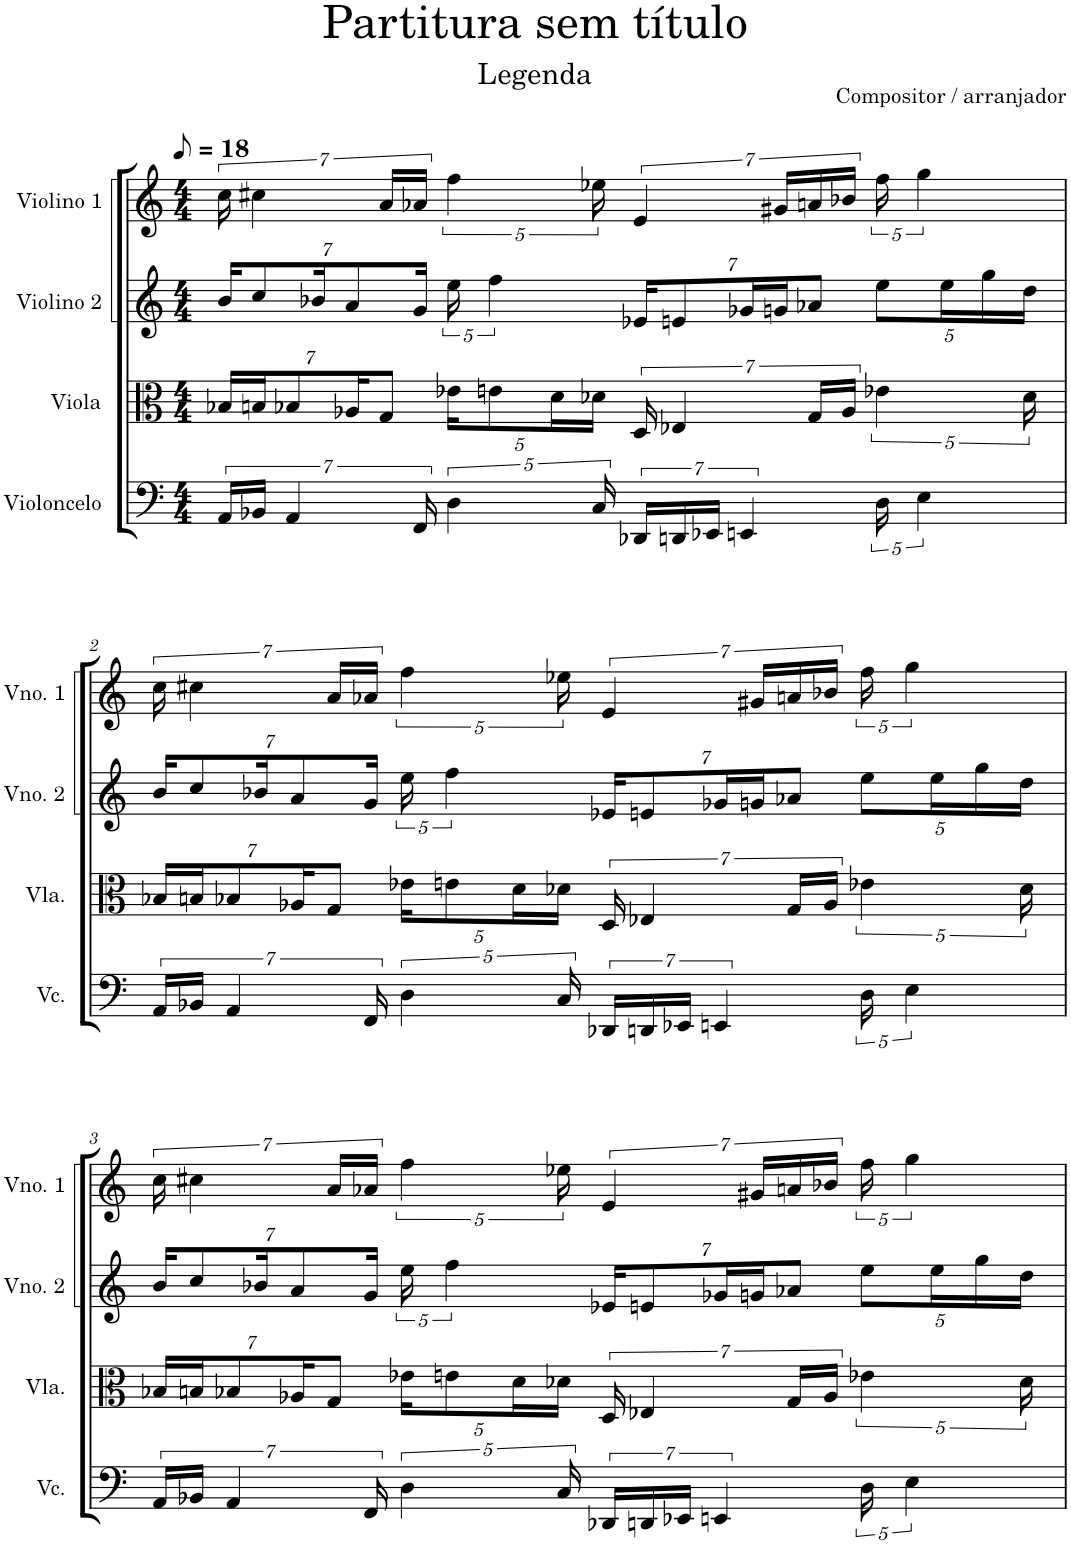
**kern	**kern	**kern	**kern
*part4	*part3	*part2	*part1
*staff4	*staff3	*staff2	*staff1
*I"Violoncelo	*I"Viola	*I"Violino 2	*I"Violino 1
*I'Vc.	*I'Vla.	*I'Vno. 2	*I'Vno. 1
*clefF4	*clefC3	*clefG2	*clefG2
*k[]	*k[]	*k[]	*k[]
*M4/4	*M4/4	*M4/4	*M4/4
*MM9	*MM9	*MM9	*MM9
*	*Xbrackettup	*Xbrackettup	*
=1	=1	=1	=1
28AA/LL	28B-X/LL	28b/KL	28cc\
28BB-X/JJ	28Bn/J	14cc/	7cc#X\
7AA/	14B-X/	.	.
.	.	28b-X/K	.
.	28A-X/K	14a/	.
.	14G/J	.	28a/LL
28FF/	.	28g/Jk	28a-X/JJ
*	*	*brackettup	*
5D\	20e-X\KL	20ee\	5ff\
.	10en\	5ff\	.
.	20d\L	.	.
20C/	20d-X\JJ	.	20ee-X\
*	*brackettup	*Xbrackettup	*
28DD-X/LL	28D/	28e-X/KL	7e/
28DDn/	7E-X/	14en/	.
28EE-X/JJ	.	.	.
7EEn/	.	28g-X/L	.
.	.	28gn/J	28g#X/LL
.	28G/LL	14a-X/J	28an/
.	28A-/JJ	.	28b-X/JJ
20D\	5e-X\	10ee\L	20ff\
5E\	.	.	5gg\
.	.	20ee\L	.
.	.	20gg\	.
.	20d-\	20dd\JJ	.
!!LO:LB:g=z
=2	=2	=2	=2
*	*Xbrackettup	*	*
28AA/LL	28B-X/LL	28b/KL	28cc\
28BB-X/JJ	28Bn/J	14cc/	7cc#X\
7AA/	14B-X/	.	.
.	.	28b-X/K	.
.	28A-X/K	14a/	.
.	14G/J	.	28a/LL
28FF/	.	28g/Jk	28a-X/JJ
*	*	*brackettup	*
5D\	20e-X\KL	20ee\	5ff\
.	10en\	5ff\	.
.	20d\L	.	.
20C/	20d-X\JJ	.	20ee-X\
*	*brackettup	*Xbrackettup	*
28DD-X/LL	28D/	28e-X/KL	7e/
28DDn/	7E-X/	14en/	.
28EE-X/JJ	.	.	.
7EEn/	.	28g-X/L	.
.	.	28gn/J	28g#X/LL
.	28G/LL	14a-X/J	28an/
.	28A-/JJ	.	28b-X/JJ
20D\	5e-X\	10ee\L	20ff\
5E\	.	.	5gg\
.	.	20ee\L	.
.	.	20gg\	.
.	20d-\	20dd\JJ	.
!!LO:LB:g=z
=3	=3	=3	=3
*	*Xbrackettup	*	*
28AA/LL	28B-X/LL	28b/KL	28cc\
28BB-X/JJ	28Bn/J	14cc/	7cc#X\
7AA/	14B-X/	.	.
.	.	28b-X/K	.
.	28A-X/K	14a/	.
.	14G/J	.	28a/LL
28FF/	.	28g/Jk	28a-X/JJ
*	*	*brackettup	*
5D\	20e-X\KL	20ee\	5ff\
.	10en\	5ff\	.
.	20d\L	.	.
20C/	20d-X\JJ	.	20ee-X\
*	*brackettup	*Xbrackettup	*
28DD-X/LL	28D/	28e-X/KL	7e/
28DDn/	7E-X/	14en/	.
28EE-X/JJ	.	.	.
7EEn/	.	28g-X/L	.
.	.	28gn/J	28g#X/LL
.	28G/LL	14a-X/J	28an/
.	28A-/JJ	.	28b-X/JJ
20D\	5e-X\	10ee\L	20ff\
5E\	.	.	5gg\
.	.	20ee\L	.
.	.	20gg\	.
.	20d-\	20dd\JJ	.
=	=	=	=
*-	*-	*-	*-
